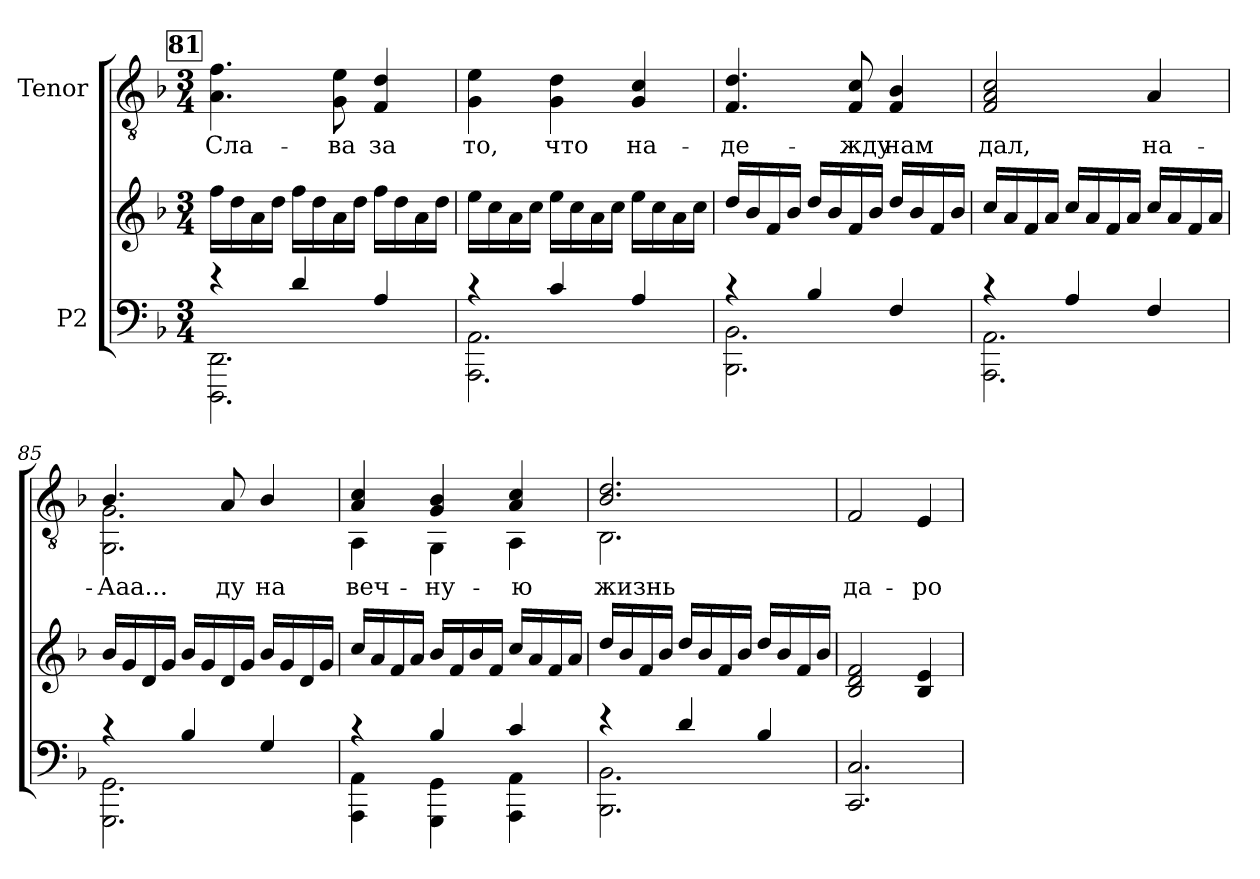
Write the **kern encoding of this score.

**kern	**kern	**kern	**text
*part2	*part2	*part1	*part1
*staff3	*staff2	*staff1	*staff1
*I"P2	*	*I"Tenor	*
*clefF4	*clefG2	*clefGv2	*
*	*	*ITrd7c12	*
*k[b-]	*k[b-]	*k[b-]	*
*F:	*F:	*F:	*
*M3/4	*M3/4	*M3/4	*
!!LO:REH:place=s1:B:color=#000000:enc=box:fs=17.0167:t=81
=81	=81	=81	=81
*^	*	*	*
!	!	!	!	!LO:LY:b:color=#000000
4r	2.DDDi\ 2.DDi	16ffi\LL	4.AAi\ 4.Fi	Сла-
.	.	16ddi\	.	.
.	.	16ai\	.	.
.	.	16ddi\JJ	.	.
4di/	.	16ffi\LL	.	.
.	.	16ddi\	.	.
!	!	!	!	!LO:LY:b:color=#000000
.	.	16ai\	8GGi\ 8Ei	-ва
.	.	16ddi\JJ	.	.
!	!	!	!	!LO:LY:b:color=#000000
4Ai/	.	16ffi\LL	4FFi/ 4Di	за
.	.	16ddi\	.	.
.	.	16ai\	.	.
.	.	16ddi\JJ	.	.
=82	=82	=82	=82	=82
!	!	!	!	!LO:LY:b:color=#000000
4r	2.AAAi\ 2.AAi	16eei\LL	4GGi\ 4Ei	то,
.	.	16cci\	.	.
.	.	16ai\	.	.
.	.	16cci\JJ	.	.
!	!	!	!	!LO:LY:b:color=#000000
4ci/	.	16eei\LL	4GGi\ 4Di	что
.	.	16cci\	.	.
.	.	16ai\	.	.
.	.	16cci\JJ	.	.
!	!	!	!	!LO:LY:b:color=#000000
4Ai/	.	16eei\LL	4GGi/ 4Ci	на-
.	.	16cci\	.	.
.	.	16ai\	.	.
.	.	16cci\JJ	.	.
=83	=83	=83	=83	=83
!	!	!	!	!LO:LY:b:color=#000000
4r	2.BBB-i\ 2.BB-i	16ddi/LL	4.FFi/ 4.Di	-де-
.	.	16b-i/	.	.
.	.	16fi/	.	.
.	.	16b-i/JJ	.	.
4B-i/	.	16ddi/LL	.	.
.	.	16b-i/	.	.
!	!	!	!	!LO:LY:b:color=#000000
.	.	16fi/	8FFi/ 8Ci	-жду
.	.	16b-i/JJ	.	.
!	!	!	!	!LO:LY:b:color=#000000
4Fi/	.	16ddi/LL	4FFi/ 4BB-i	нам
.	.	16b-i/	.	.
.	.	16fi/	.	.
.	.	16b-i/JJ	.	.
!!LO:LB:g=z
=84	=84	=84	=84	=84
!	!	!	!	!LO:LY:b:color=#000000
4r	2.AAAi\ 2.AAi	16cci/LL	2FFi/ 2AAi 2Ci	дал,
.	.	16ai/	.	.
.	.	16fi/	.	.
.	.	16ai/JJ	.	.
4Ai/	.	16cci/LL	.	.
.	.	16ai/	.	.
.	.	16fi/	.	.
.	.	16ai/JJ	.	.
!	!	!	!	!LO:LY:b:color=#000000
4Fi/	.	16cci/LL	4AAi/	на-
.	.	16ai/	.	.
.	.	16fi/	.	.
.	.	16ai/JJ	.	.
=85	=85	=85	=85	=85
!	!	!	!	!LO:LY:b:color=#000000
*	*	*	*^	*
!	!	!	!	!	!LO:LY:b:color=#000000
4r	2.GGGi\ 2.GGi	16b-i/LL	4.BB-i/	2.GGGi\ 2.GGi	-Ааа...
.	.	16gi/	.	.	.
.	.	16di/	.	.	.
.	.	16gi/JJ	.	.	.
4B-i/	.	16b-i/LL	.	.	.
.	.	16gi/	.	.	.
!	!	!	!	!	!LO:LY:b:color=#000000
.	.	16di/	8AAi/	.	ду
.	.	16gi/JJ	.	.	.
!	!	!	!	!	!LO:LY:b:color=#000000
4Gi/	.	16b-i/LL	4BB-i/	.	на
.	.	16gi/	.	.	.
.	.	16di/	.	.	.
.	.	16gi/JJ	.	.	.
=86	=86	=86	=86	=86	=86
!	!	!	!	!	!LO:LY:b:color=#000000
4r	4AAAi\ 4AAi	16cci/LL	4AAi/ 4Ci	4AAAi\	веч-
.	.	16ai/	.	.	.
.	.	16fi/	.	.	.
.	.	16ai/JJ	.	.	.
!	!	!	!	!	!LO:LY:b:color=#000000
4B-i/	4GGGi\ 4GGi	16b-i/LL	4GGi/ 4BB-i	4GGGi\	-ну-
.	.	16fi/	.	.	.
.	.	16b-i/	.	.	.
.	.	16fi/JJ	.	.	.
!	!	!	!	!	!LO:LY:b:color=#000000
4ci/	4AAAi\ 4AAi	16cci/LL	4AAi/ 4Ci	4AAAi\	-ю
.	.	16ai/	.	.	.
.	.	16fi/	.	.	.
.	.	16ai/JJ	.	.	.
=87	=87	=87	=87	=87	=87
!	!	!	!	!	!LO:LY:b:color=#000000
4r	2.BBB-i\ 2.BB-i	16ddi/LL	2.BB-i/ 2.Di	2.BBB-i\	жизнь
.	.	16b-i/	.	.	.
.	.	16fi/	.	.	.
.	.	16b-i/JJ	.	.	.
4di/	.	16ddi/LL	.	.	.
.	.	16b-i/	.	.	.
.	.	16fi/	.	.	.
.	.	16b-i/JJ	.	.	.
4B-i/	.	16ddi/LL	.	.	.
.	.	16b-i/	.	.	.
.	.	16fi/	.	.	.
.	.	16b-i/JJ	.	.	.
*v	*v	*	*v	*v	*
!!LO:PB:g=z
=88	=88	=88	=88
!	!	!	!LO:LY:b:color=#000000
2.CCi/ 2.Ci	2B-i/ 2di 2fi	2FFi/	да-
!	!	!	!LO:LY:b:color=#000000
.	4B-i/ 4ei	4EEi/	-ро-
=	=	=	=
*-	*-	*-	*-
